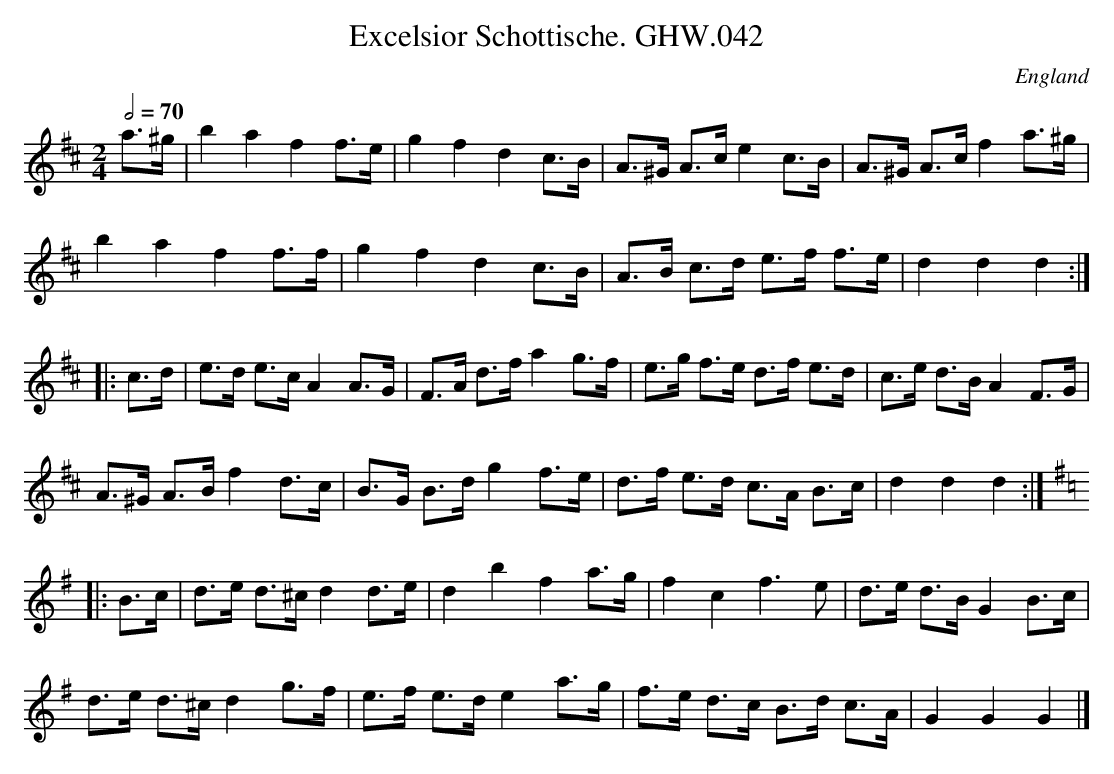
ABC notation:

X:1
T:Excelsior Schottische. GHW.042
L:1/8
M:2/4
O:England
Q:1/2=70
K:D
a>^g|b2a2f2 f>e|g2f2d2 c>B|A>^G A>c e2 c>B|A>^G A>c f2 a>^g|!
b2a2f2 f>f|g2f2d2 c>B|A>B c>d e>f f>e|d2d2d2:|!
|:c>d|e>d e>c A2 A>G|F>A d>f a2 g>f|e>g f>e d>f e>d|c>e d>B A2 F>G|!
A>^G A>B f2 d>c|B>G B>d g2 f>e|d>f e>d c>A B>c|d2d2d2:|!
K:G
|:B>c|d>e d>^c d2 d>e|d2 b2 f2 a>g|f2 c2 f3 e|d>e d>B G2 B>c|!
d>e d>^c d2 g>f|e>f e>d e2 a>g|f>e d>c B>d c>A|G2G2G2|]
